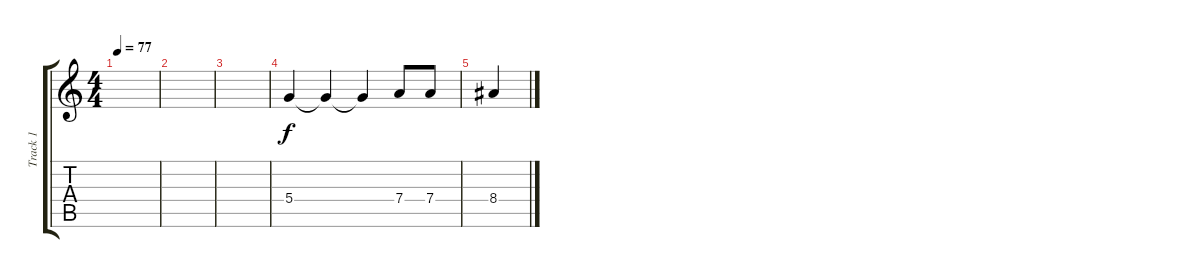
\track ("Track 1" "Track 1") {instrument overdrivenguitar}
\staff {score tabs}
\tuning (E4 B3 G3 D3 A2 D2) {hide}
\ts (4 4)
\tempo 77
\clef g2
\ks c
|
|
|
5.4.4 5.4{t}.4 5.4{t}.4 7.4.8 7.4.8 |
8.4.4
